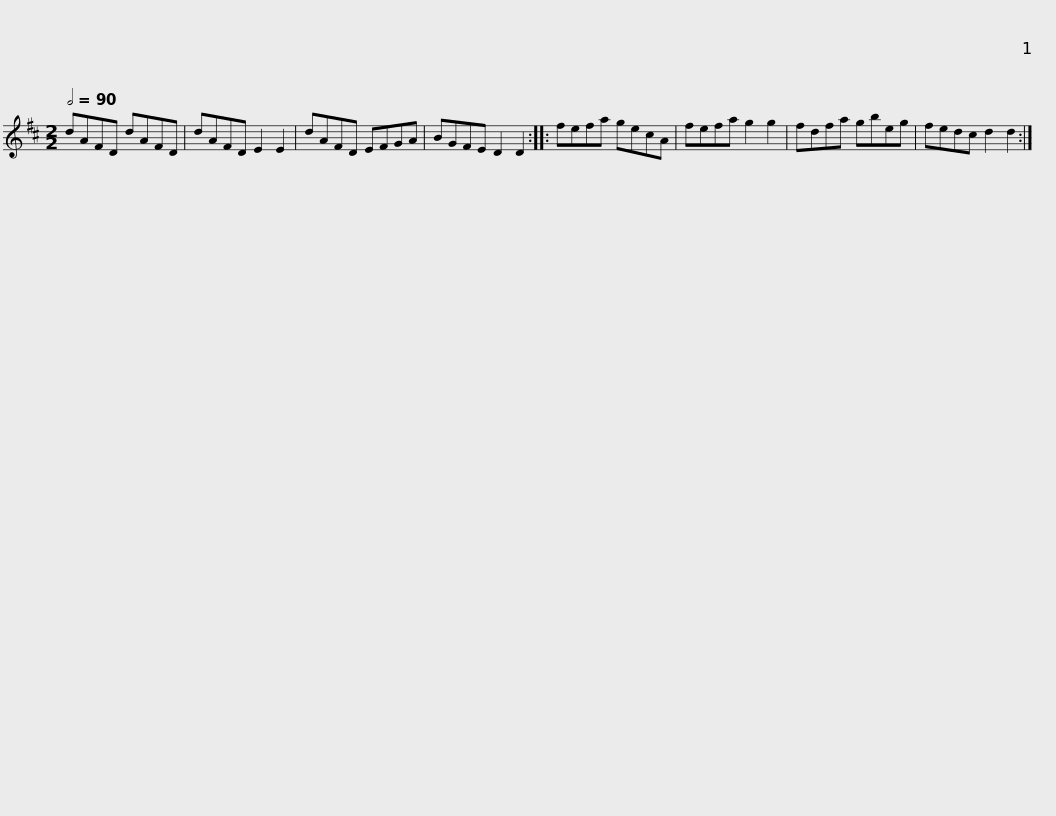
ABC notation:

X:1
L:1/8
Q:1/2=90
M:2/2
I:linebreak $
K:D
V:1 treble
V:1
 dAFD dAFD | dAFD E2 E2 | dAFD EFGA | BGFE D2 D2 ::$ fefa gecA | %5
 fefa g2 g2 | fdfa gbeg | fedc d2 d2 :| %8
